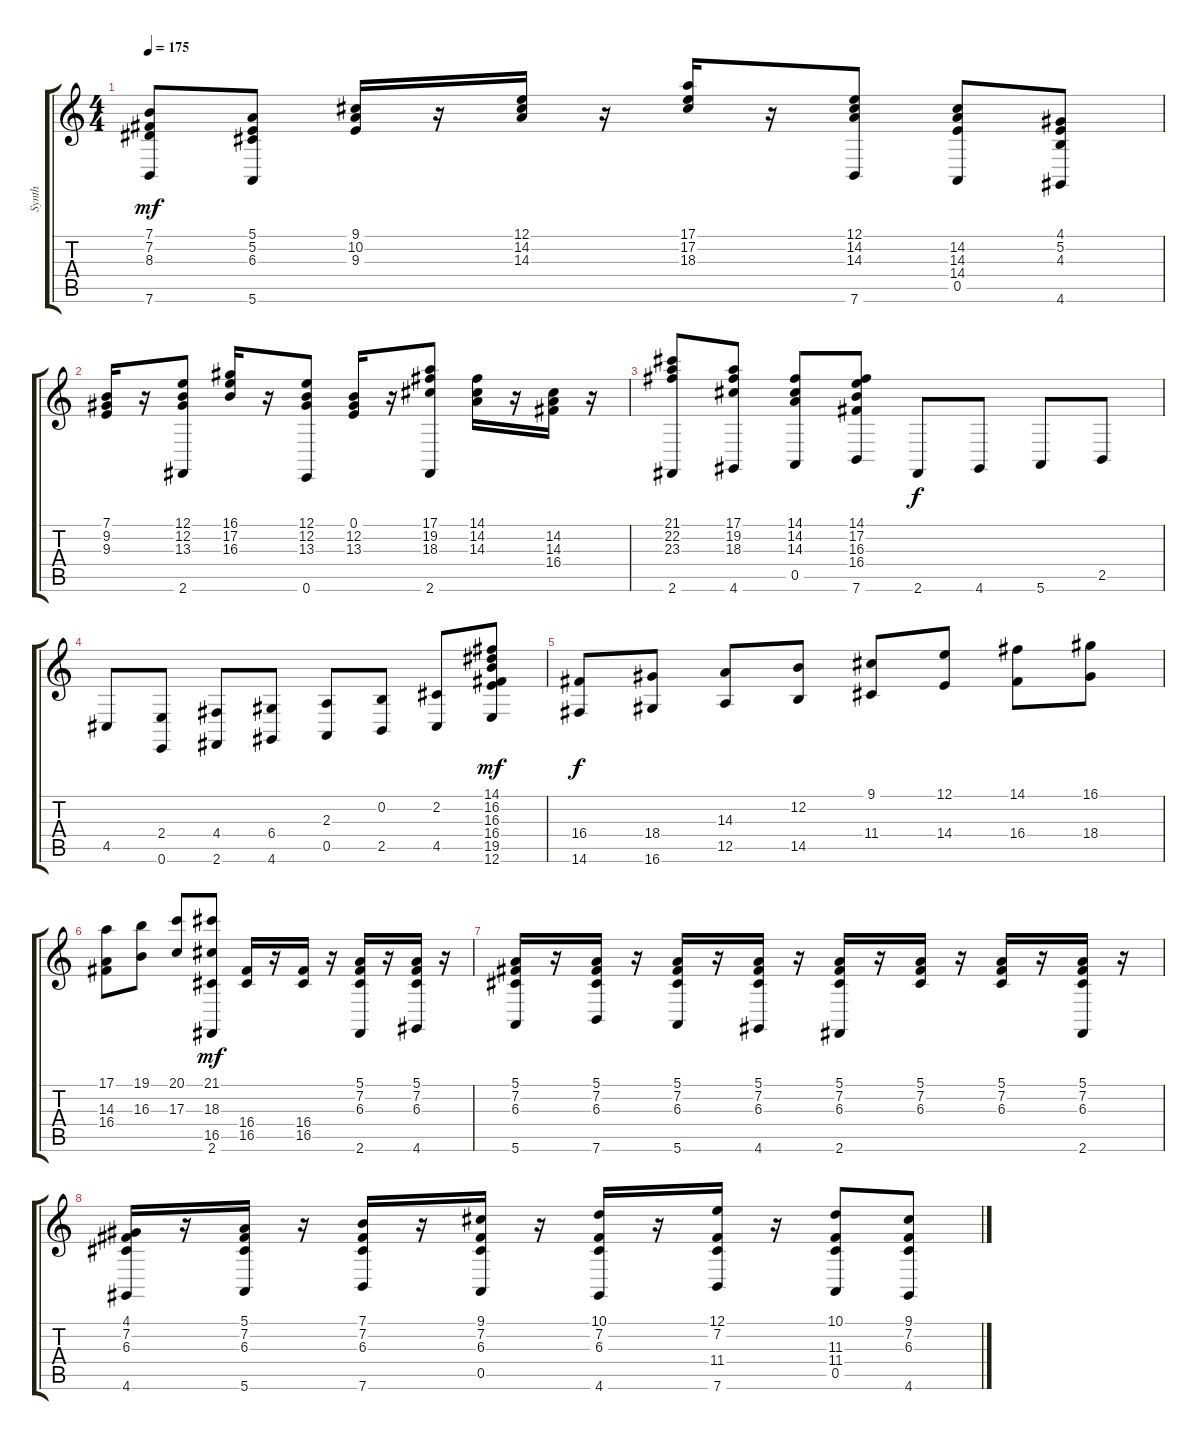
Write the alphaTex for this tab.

\track ("Synth" "Synth") {instrument stringensemble1}
\staff {score tabs}
\tuning (E4 B3 G3 D3 A2 E2) {hide}
\ts (4 4)
\tempo 175
\clef g2
\ks c
(7.1 7.2 8.3 7.6).8{dy mf} (5.1 5.2 6.3 5.6).8 (9.1 10.2 9.3).16 r.16 (12.1 14.2 14.3).16 r.16 (17.1 17.2 18.3).16 r.16 (12.1 14.2 14.3 7.6).8 (14.2 14.3 14.4 0.5).8 (4.1 5.2 4.3 4.6).8 |
(7.1 9.2 9.3).16 r.16 (12.1 12.2 13.3 2.6).8 (16.1 17.2 16.3).16 r.16 (12.1 12.2 13.3 0.6).8 (0.1 12.2 13.3).16 r.16 (17.1 19.2 18.3 2.6).8 (14.1 14.2 14.3).16 r.16 (14.2 14.3 16.4).16 r.16 |
(21.1 22.2 23.3 2.6).8 (17.1 19.2 18.3 4.6).8 (14.1 14.2 14.3 0.5).8 (14.1 17.2 16.3 16.4 7.6).8 2.6.8{dy f} 4.6.8 5.6.8 2.5.8 |
4.5.8 (2.4 0.6).8 (4.4 2.6).8 (6.4 4.6).8 (2.3 0.5).8 (0.2 2.5).8 (2.2 4.5).8 (14.1 16.2 16.3 16.4 19.5 12.6).8{dy mf} |
(16.4 14.6).8{dy f} (18.4 16.6).8 (14.3 12.5).8 (12.2 14.5).8 (9.1 11.4).8 (12.1 14.4).8 (14.1 16.4).8 (16.1 18.4).8 |
(17.1 14.3 16.4).8 (19.1 16.3).8 (20.1 17.3).8 (21.1 18.3 16.5 2.6).8{dy mf} (16.4 16.5).16 r.16 (16.4 16.5).16 r.16 (5.1 7.2 6.3 2.6).16 r.16 (5.1 7.2 6.3 4.6).16 r.16 |
(5.1 7.2 6.3 5.6).16 r.16 (5.1 7.2 6.3 7.6).16 r.16 (5.1 7.2 6.3 5.6).16 r.16 (5.1 7.2 6.3 4.6).16 r.16 (5.1 7.2 6.3 2.6).16 r.16 (5.1 7.2 6.3).16 r.16 (5.1 7.2 6.3).16 r.16 (5.1 7.2 6.3 2.6).16 r.16 |
(4.1 7.2 6.3 4.6).16 r.16 (5.1 7.2 6.3 5.6).16 r.16 (7.1 7.2 6.3 7.6).16 r.16 (9.1 7.2 6.3 0.5).16 r.16 (10.1 7.2 6.3 4.6).16 r.16 (12.1 7.2 11.4 7.6).16 r.16 (10.1 11.3 11.4 0.5).8 (9.1 7.2 6.3 4.6).8
